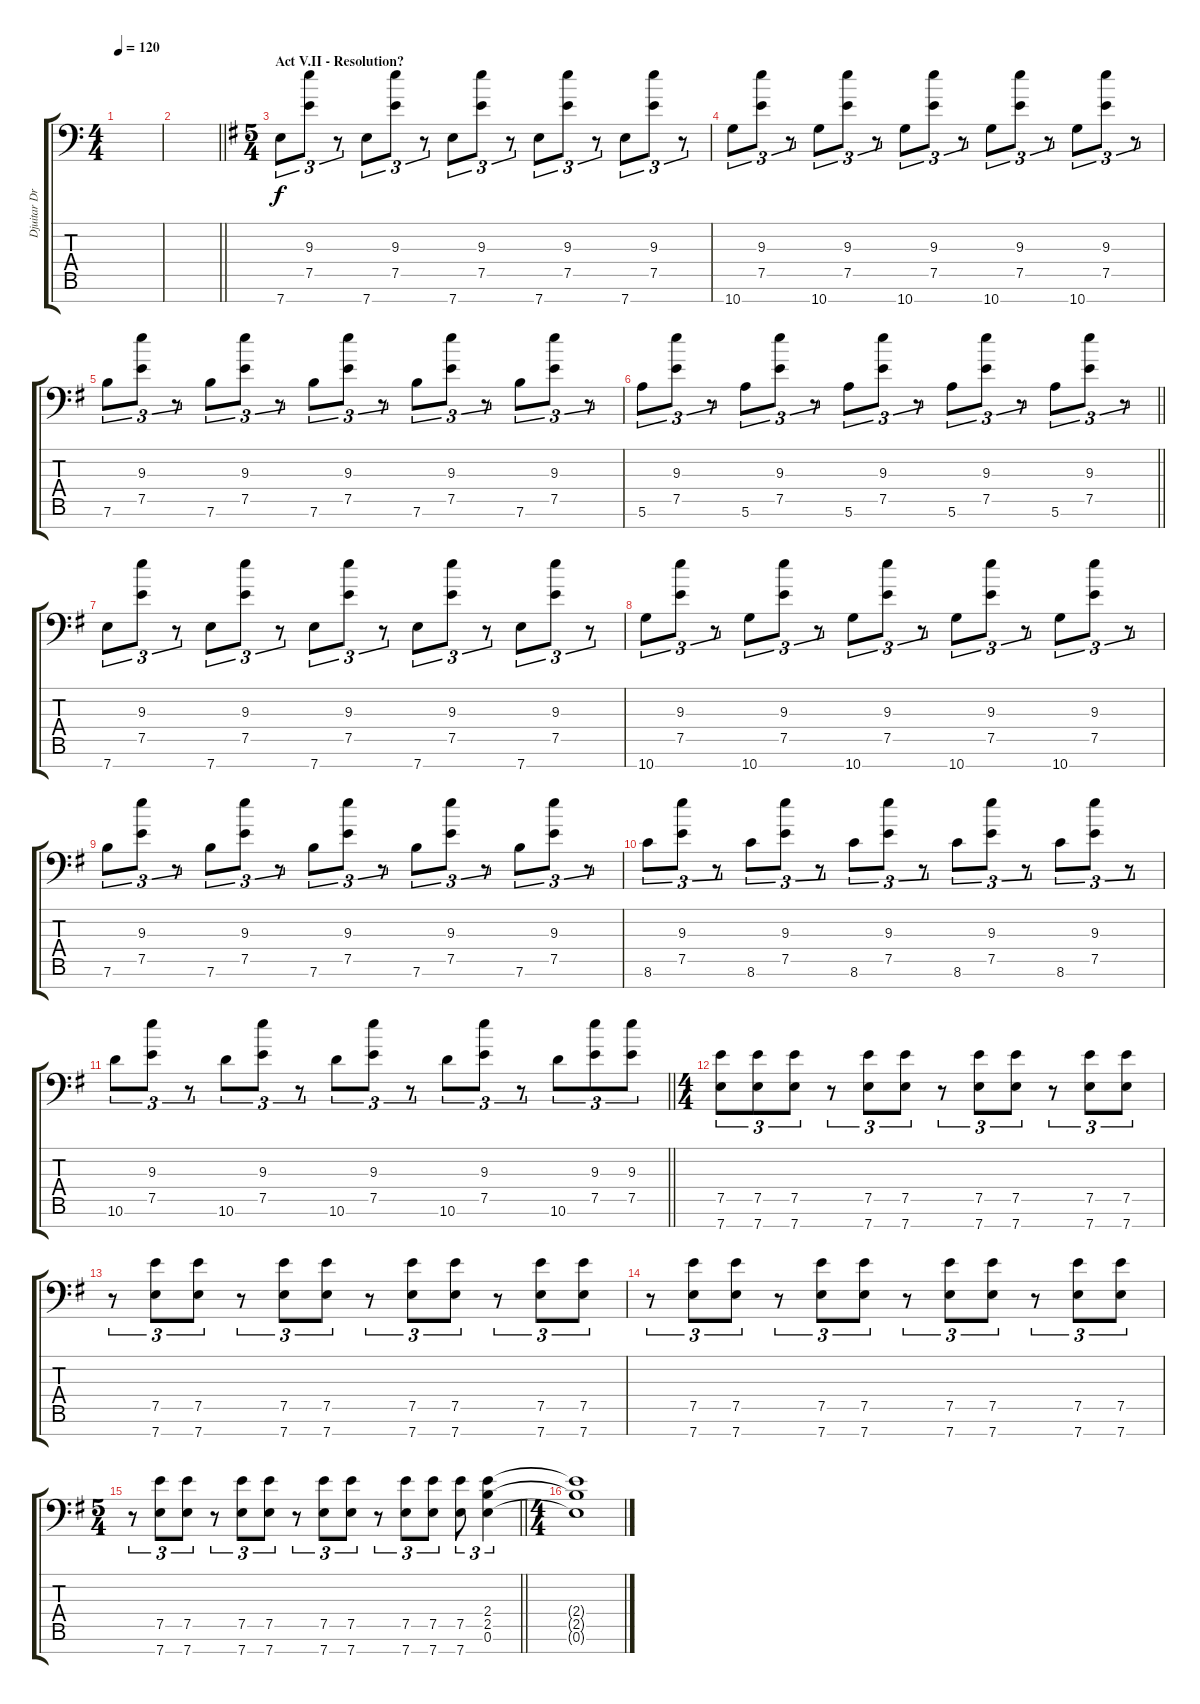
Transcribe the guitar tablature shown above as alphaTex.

\track ("Djuitar Dropped A" "Djuitar Dr") {instrument distortionguitar}
\staff {score tabs}
\tuning (E4 B3 G3 D3 A2 E2 A1) {hide}
\ts (4 4)
\tempo 120
\clef f4
\ks c
|
\barLineRight lightlight
|
\ts (5 4)
\section ("" "Act V.II - Resolution?")
\ks eminor
7.7.8{tu (3 2) balance 16} (9.3 7.5).8{tu (3 2)} r.8{tu (3 2)} 7.7.8{tu (3 2)} (9.3 7.5).8{tu (3 2)} r.8{tu (3 2)} 7.7.8{tu (3 2)} (9.3 7.5).8{tu (3 2)} r.8{tu (3 2)} 7.7.8{tu (3 2)} (9.3 7.5).8{tu (3 2)} r.8{tu (3 2)} 7.7.8{tu (3 2)} (9.3 7.5).8{tu (3 2)} r.8{tu (3 2)} |
10.7.8{tu (3 2)} (9.3 7.5).8{tu (3 2)} r.8{tu (3 2)} 10.7.8{tu (3 2)} (9.3 7.5).8{tu (3 2)} r.8{tu (3 2)} 10.7.8{tu (3 2)} (9.3 7.5).8{tu (3 2)} r.8{tu (3 2)} 10.7.8{tu (3 2)} (9.3 7.5).8{tu (3 2)} r.8{tu (3 2)} 10.7.8{tu (3 2)} (9.3 7.5).8{tu (3 2)} r.8{tu (3 2)} |
7.6.8{tu (3 2)} (9.3 7.5).8{tu (3 2)} r.8{tu (3 2)} 7.6.8{tu (3 2)} (9.3 7.5).8{tu (3 2)} r.8{tu (3 2)} 7.6.8{tu (3 2)} (9.3 7.5).8{tu (3 2)} r.8{tu (3 2)} 7.6.8{tu (3 2)} (9.3 7.5).8{tu (3 2)} r.8{tu (3 2)} 7.6.8{tu (3 2)} (9.3 7.5).8{tu (3 2)} r.8{tu (3 2)} |
\barLineRight lightlight
5.6.8{tu (3 2)} (9.3 7.5).8{tu (3 2)} r.8{tu (3 2)} 5.6.8{tu (3 2)} (9.3 7.5).8{tu (3 2)} r.8{tu (3 2)} 5.6.8{tu (3 2)} (9.3 7.5).8{tu (3 2)} r.8{tu (3 2)} 5.6.8{tu (3 2)} (9.3 7.5).8{tu (3 2)} r.8{tu (3 2)} 5.6.8{tu (3 2)} (9.3 7.5).8{tu (3 2)} r.8{tu (3 2)} |
7.7.8{tu (3 2)} (9.3 7.5).8{tu (3 2)} r.8{tu (3 2)} 7.7.8{tu (3 2)} (9.3 7.5).8{tu (3 2)} r.8{tu (3 2)} 7.7.8{tu (3 2)} (9.3 7.5).8{tu (3 2)} r.8{tu (3 2)} 7.7.8{tu (3 2)} (9.3 7.5).8{tu (3 2)} r.8{tu (3 2)} 7.7.8{tu (3 2)} (9.3 7.5).8{tu (3 2)} r.8{tu (3 2)} |
10.7.8{tu (3 2)} (9.3 7.5).8{tu (3 2)} r.8{tu (3 2)} 10.7.8{tu (3 2)} (9.3 7.5).8{tu (3 2)} r.8{tu (3 2)} 10.7.8{tu (3 2)} (9.3 7.5).8{tu (3 2)} r.8{tu (3 2)} 10.7.8{tu (3 2)} (9.3 7.5).8{tu (3 2)} r.8{tu (3 2)} 10.7.8{tu (3 2)} (9.3 7.5).8{tu (3 2)} r.8{tu (3 2)} |
7.6.8{tu (3 2)} (9.3 7.5).8{tu (3 2)} r.8{tu (3 2)} 7.6.8{tu (3 2)} (9.3 7.5).8{tu (3 2)} r.8{tu (3 2)} 7.6.8{tu (3 2)} (9.3 7.5).8{tu (3 2)} r.8{tu (3 2)} 7.6.8{tu (3 2)} (9.3 7.5).8{tu (3 2)} r.8{tu (3 2)} 7.6.8{tu (3 2)} (9.3 7.5).8{tu (3 2)} r.8{tu (3 2)} |
8.6.8{tu (3 2)} (9.3 7.5).8{tu (3 2)} r.8{tu (3 2)} 8.6.8{tu (3 2)} (9.3 7.5).8{tu (3 2)} r.8{tu (3 2)} 8.6.8{tu (3 2)} (9.3 7.5).8{tu (3 2)} r.8{tu (3 2)} 8.6.8{tu (3 2)} (9.3 7.5).8{tu (3 2)} r.8{tu (3 2)} 8.6.8{tu (3 2)} (9.3 7.5).8{tu (3 2)} r.8{tu (3 2)} |
\barLineRight lightlight
10.6.8{tu (3 2)} (9.3 7.5).8{tu (3 2)} r.8{tu (3 2)} 10.6.8{tu (3 2)} (9.3 7.5).8{tu (3 2)} r.8{tu (3 2)} 10.6.8{tu (3 2)} (9.3 7.5).8{tu (3 2)} r.8{tu (3 2)} 10.6.8{tu (3 2)} (9.3 7.5).8{tu (3 2)} r.8{tu (3 2)} 10.6.8{tu (3 2)} (9.3 7.5).8{tu (3 2)} (9.3 7.5).8{tu (3 2)} |
\ts (4 4)
(7.5 7.7).8{tu (3 2) balance 8} (7.5 7.7).8{tu (3 2)} (7.5 7.7).8{tu (3 2)} r.8{tu (3 2)} (7.5 7.7).8{tu (3 2)} (7.5 7.7).8{tu (3 2)} r.8{tu (3 2)} (7.5 7.7).8{tu (3 2)} (7.5 7.7).8{tu (3 2)} r.8{tu (3 2)} (7.5 7.7).8{tu (3 2)} (7.5 7.7).8{tu (3 2)} |
r.8{tu (3 2)} (7.5 7.7).8{tu (3 2)} (7.5 7.7).8{tu (3 2)} r.8{tu (3 2)} (7.5 7.7).8{tu (3 2)} (7.5 7.7).8{tu (3 2)} r.8{tu (3 2)} (7.5 7.7).8{tu (3 2)} (7.5 7.7).8{tu (3 2)} r.8{tu (3 2)} (7.5 7.7).8{tu (3 2)} (7.5 7.7).8{tu (3 2)} |
r.8{tu (3 2)} (7.5 7.7).8{tu (3 2)} (7.5 7.7).8{tu (3 2)} r.8{tu (3 2)} (7.5 7.7).8{tu (3 2)} (7.5 7.7).8{tu (3 2)} r.8{tu (3 2)} (7.5 7.7).8{tu (3 2)} (7.5 7.7).8{tu (3 2)} r.8{tu (3 2)} (7.5 7.7).8{tu (3 2)} (7.5 7.7).8{tu (3 2)} |
\ts (5 4)
\barLineRight lightlight
r.8{tu (3 2)} (7.5 7.7).8{tu (3 2)} (7.5 7.7).8{tu (3 2)} r.8{tu (3 2)} (7.5 7.7).8{tu (3 2)} (7.5 7.7).8{tu (3 2)} r.8{tu (3 2)} (7.5 7.7).8{tu (3 2)} (7.5 7.7).8{tu (3 2)} r.8{tu (3 2)} (7.5 7.7).8{tu (3 2)} (7.5 7.7).8{tu (3 2)} (7.5 7.7).8{tu (3 2)} (2.4 2.5 0.6).4{tu (3 2)} |
\ts (4 4)
(2.4{t} 2.5{t} 0.6{t}).1
